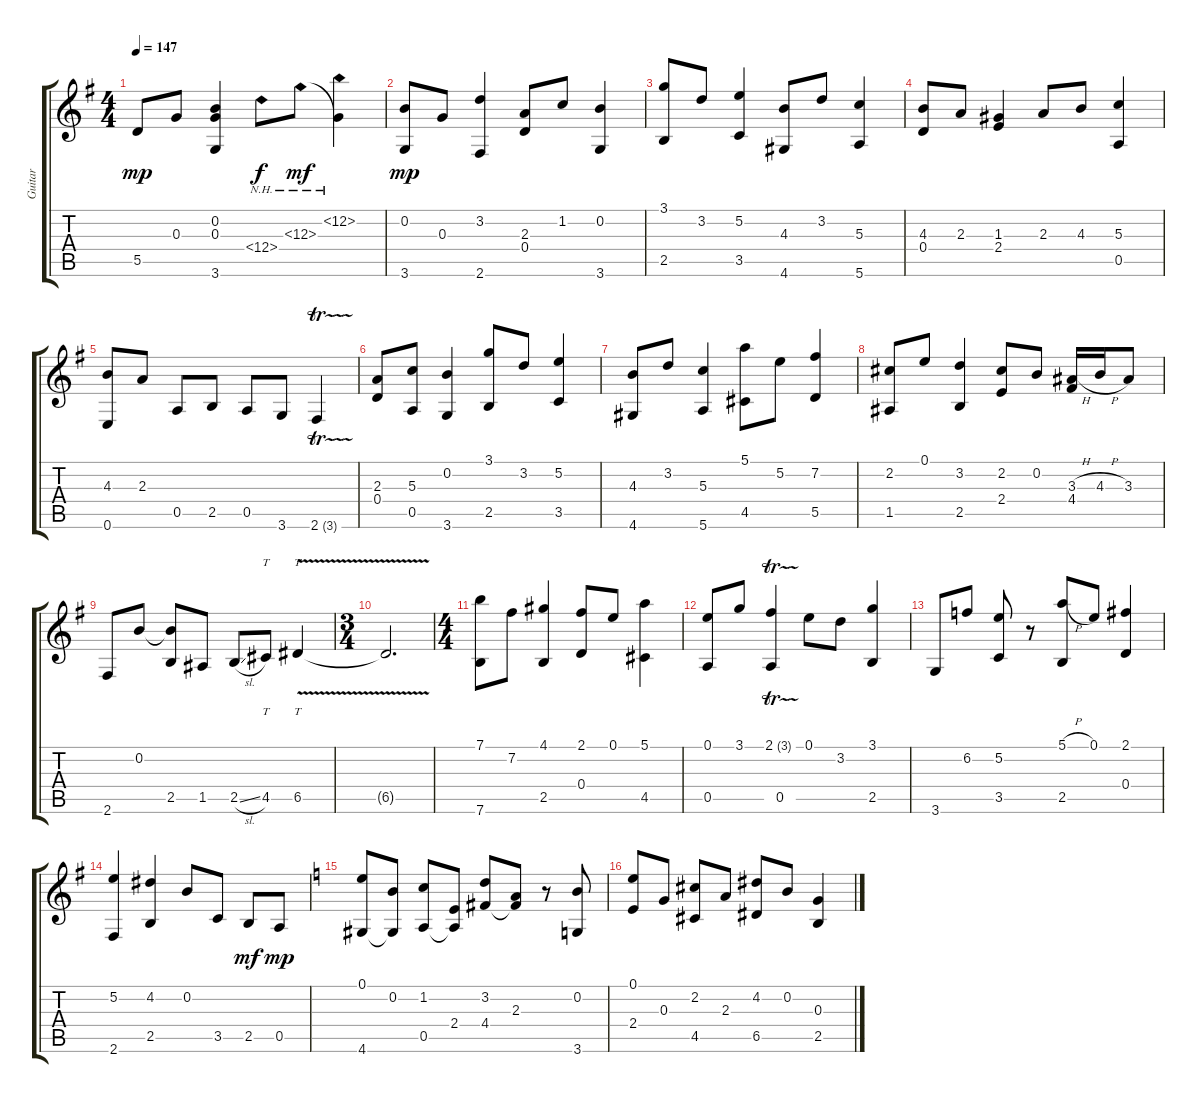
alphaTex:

\track ("Guitar" "Guitar") {instrument overdrivenguitar}
\staff {score tabs}
\tuning (E4 B3 G3 D3 A2 E2) {hide}
\ts (4 4)
\tempo 147
\clef g2
\ks g
5.5.8{dy mp} 0.3.8 (0.2 0.3 3.6).4 0.4{nh}.8{dy f} 0.3{nh}.8{dy mf} (0.2{nh} 0.3{t}).4 |
(0.2 3.6).8{dy mp} 0.3.8 (3.2 2.6).4 (2.3 0.4).8 1.2.8 (0.2 3.6).4 |
(3.1 2.5).8 3.2.8 (5.2 3.5).4 (4.3 4.6).8 3.2.8 (5.3 5.6).4 |
(4.3 0.4).8 2.3.8 (1.3 2.4).4 2.3.8 4.3.8 (5.3 0.5).4 |
(4.3 0.6).8 2.3.8 0.5.8 2.5.8 0.5.8 3.6.8 2.6{tr (3 16)}.4 |
(2.3 0.4).8 (5.3 0.5).8 (0.2 3.6).4 (3.1 2.5).8 3.2.8 (5.2 3.5).4 |
(4.3 4.6).8 3.2.8 (5.3 5.6).4 (5.1 4.5).8 5.2.8 (7.2 5.5).4 |
(2.2 1.5).8 0.1.8 (3.2 2.5).4 (2.2 2.4).8 0.2.8 (3.3{h} 4.4).16 4.3{h}.16 3.3.8 |
2.6.8 0.2.8 (0.2{t} 2.5).8 1.5.8 2.5{sl}.8 4.5.8{tt} 6.5{v}.4{tt} |
\ts (3 4)
6.5{t}.2{d} |
\ts (4 4)
(7.1 7.6).8 7.2.8 (4.1 2.5).4 (2.1 0.4).8 0.1.8 (5.1 4.5).4 |
(0.1 0.5).8 3.1.8 (2.1{tr (3 16)} 0.5).4 0.1.8 3.2.8 (3.1 2.5).4 |
3.6.8 6.2.8 (5.2 3.5).8 r.8 (5.1{h} 2.5).8 0.1.8 (2.1 0.4).4 |
(5.2 2.6).4 (4.2 2.5).4 0.2.8 3.5.8 2.5.8{dy mf} 0.5.8{dy mp} |
\ks c
(0.1 4.6).8 (0.2 4.6{t}).8 (1.2 0.5).8 (2.4 0.5{t}).8 (3.2 4.4).8 (2.3 4.4{t}).8 r.8 (0.2 3.6).8 |
(0.1 2.4).8 0.3.8 (2.2 4.5).8 2.3.8 (4.2 6.5).8 0.2.8 (0.3 2.5).4
